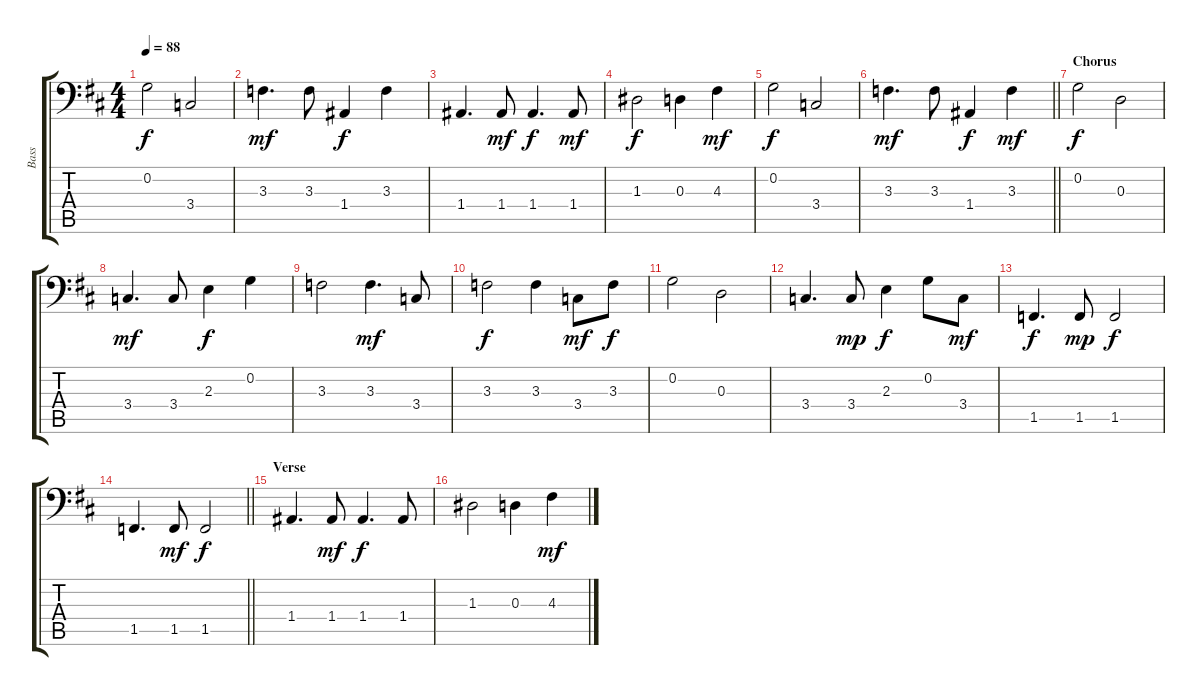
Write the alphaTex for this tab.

\track ("Bass" "Bass") {instrument electricbassfinger}
\staff {score tabs}
\tuning (C3 G2 D2 A1 E1 B0) {hide}
\ts (4 4)
\tempo 88
\clef f4
\ks d
0.2.2{dy f} 3.4.2 |
3.3.4{d dy mf} 3.3.8 1.4.4{dy f} 3.3.4 |
1.4.4{d} 1.4.8{dy mf} 1.4.4{d dy f} 1.4.8{dy mf} |
1.3.2{dy f} 0.3.4 4.3.4{dy mf} |
0.2.2{dy f} 3.4.2 |
\barLineRight lightlight
3.3.4{d dy mf} 3.3.8 1.4.4{dy f} 3.3.4{dy mf} |
\section ("" "Chorus")
0.2.2{dy f} 0.3.2 |
3.4.4{d dy mf} 3.4.8 2.3.4{dy f} 0.2.4 |
3.3.2 3.3.4{d dy mf} 3.4.8 |
3.3.2{dy f} 3.3.4 3.4.8{dy mf} 3.3.8{dy f} |
0.2.2 0.3.2 |
3.4.4{d} 3.4.8{dy mp} 2.3.4{dy f} 0.2.8 3.4.8{dy mf} |
1.5.4{d dy f} 1.5.8{dy mp} 1.5.2{dy f} |
\barLineRight lightlight
1.5.4{d} 1.5.8{dy mf} 1.5.2{dy f} |
\section ("" "Verse")
1.4.4{d} 1.4.8{dy mf} 1.4.4{d dy f} 1.4.8 |
1.3.2 0.3.4 4.3.4{dy mf}
